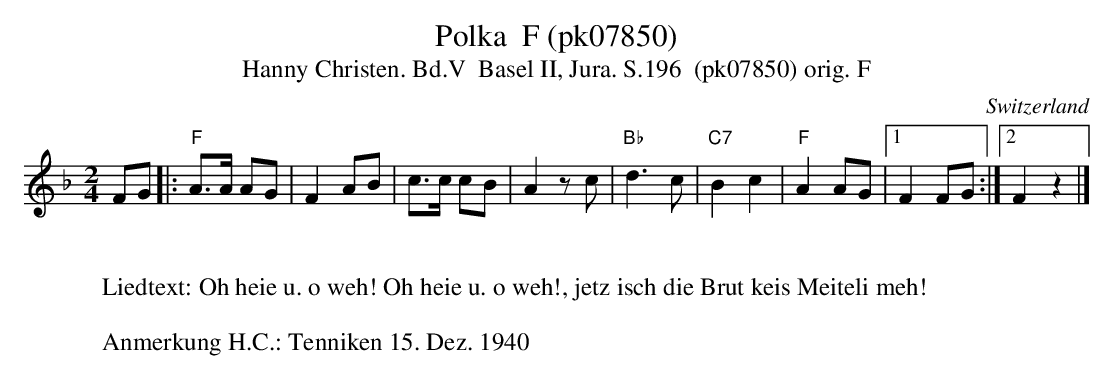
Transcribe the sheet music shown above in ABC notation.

X:1
T:Polka  F (pk07850)
T:Hanny Christen. Bd.V  Basel II, Jura. S.196  (pk07850) orig. F
M:2/4
L:1/8
O:Switzerland
K:F major
FG |: "F"A>A AG | F2AB | c>c cB | A2zc | "Bb"d3c | "C7"B2c2 | "F"A2 AG |1 F2FG :|2 F2z2 |]
W:
W:Liedtext: Oh heie u. o weh! Oh heie u. o weh!, jetz isch die Brut keis Meiteli meh!
W:
W:Anmerkung H.C.: Tenniken 15. Dez. 1940
